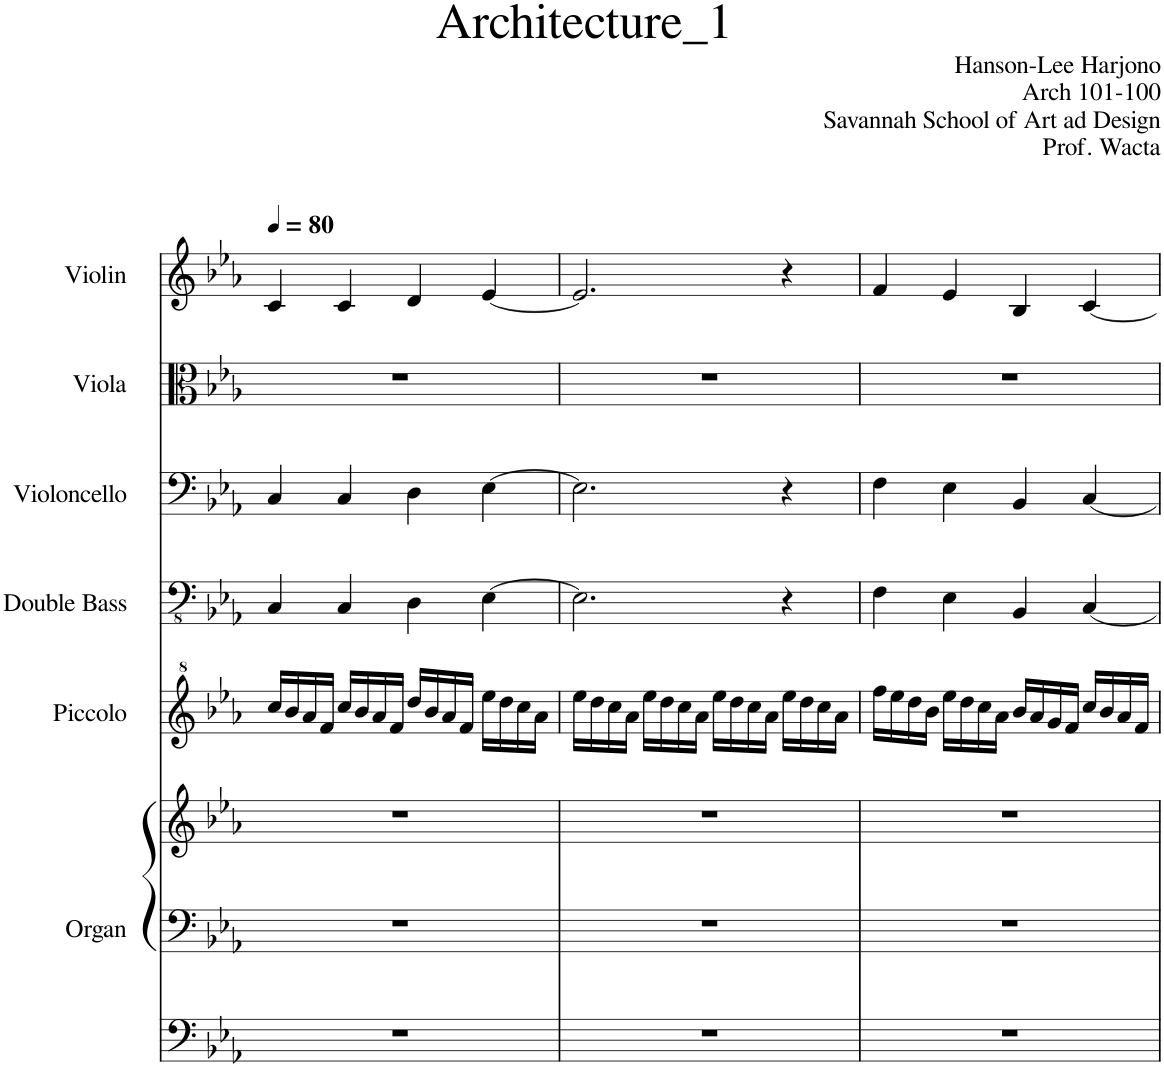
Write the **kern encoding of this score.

**kern	**kern	**kern	**kern	**kern	**kern	**kern	**kern
*part6	*part6	*part6	*part5	*part4	*part3	*part2	*part1
*staff8	*staff7	*staff6	*staff5	*staff4	*staff3	*staff2	*staff1
*I"Organ	*	*	*I"Piccolo	*I"Double Bass	*I"Violoncello	*I"Viola	*I"Violin
*I'Org.	*	*	*I'Picc.	*I'Db.	*I'Vlc.	*I'Vla.	*I'Vln.
*clefF4	*clefF4	*clefG2	*clefG^2	*clefFv4	*clefF4	*clefC3	*clefG2
*	*	*	*Trd-7c-12	*Trd7c12	*	*	*
*k[b-e-a-]	*k[b-e-a-]	*k[b-e-a-]	*k[b-e-a-]	*k[b-e-a-]	*k[b-e-a-]	*k[b-e-a-]	*k[b-e-a-]
=1	=1	=1	=1	=1	=1	=1	=1
1r	1r	1r	16ccc/LL	4CC/	4C/	1r	4c/
.	.	.	16bb-/	.	.	.	.
.	.	.	16aa-/	.	.	.	.
.	.	.	16ff/JJ	.	.	.	.
.	.	.	16ccc/LL	4CC/	4C/	.	4c/
.	.	.	16bb-/	.	.	.	.
.	.	.	16aa-/	.	.	.	.
.	.	.	16ff/JJ	.	.	.	.
.	.	.	16ddd/LL	4DD\	4D\	.	4d/
.	.	.	16bb-/	.	.	.	.
.	.	.	16aa-/	.	.	.	.
.	.	.	16ff/JJ	.	.	.	.
.	.	.	16eee-\LL	[4EE-\	[4E-\	.	[4e-/
.	.	.	16ddd\	.	.	.	.
.	.	.	16ccc\	.	.	.	.
.	.	.	16aa-\JJ	.	.	.	.
=2	=2	=2	=2	=2	=2	=2	=2
1r	1r	1r	16eee-\LL	2.EE-\]	2.E-\]	1r	2.e-/]
.	.	.	16ddd\	.	.	.	.
.	.	.	16ccc\	.	.	.	.
.	.	.	16aa-\JJ	.	.	.	.
.	.	.	16eee-\LL	.	.	.	.
.	.	.	16ddd\	.	.	.	.
.	.	.	16ccc\	.	.	.	.
.	.	.	16aa-\JJ	.	.	.	.
.	.	.	16eee-\LL	.	.	.	.
.	.	.	16ddd\	.	.	.	.
.	.	.	16ccc\	.	.	.	.
.	.	.	16aa-\JJ	.	.	.	.
.	.	.	16eee-\LL	4r	4r	.	4r
.	.	.	16ddd\	.	.	.	.
.	.	.	16ccc\	.	.	.	.
.	.	.	16aa-\JJ	.	.	.	.
=3	=3	=3	=3	=3	=3	=3	=3
1r	1r	1r	16fff\LL	4FF\	4F\	1r	4f/
.	.	.	16eee-\	.	.	.	.
.	.	.	16ddd\	.	.	.	.
.	.	.	16bb-\JJ	.	.	.	.
.	.	.	16eee-\LL	4EE-\	4E-\	.	4e-/
.	.	.	16ddd\	.	.	.	.
.	.	.	16ccc\	.	.	.	.
.	.	.	16aa-\JJ	.	.	.	.
.	.	.	16bb-/LL	4BBB-/	4BB-/	.	4B-/
.	.	.	16aa-/	.	.	.	.
.	.	.	16gg/	.	.	.	.
.	.	.	16ff/JJ	.	.	.	.
.	.	.	16ccc/LL	[4CC/	[4C/	.	[4c/
.	.	.	16bb-/	.	.	.	.
.	.	.	16aa-/	.	.	.	.
.	.	.	16ff/JJ	.	.	.	.
=	=	=	=	=	=	=	=
*-	*-	*-	*-	*-	*-	*-	*-
